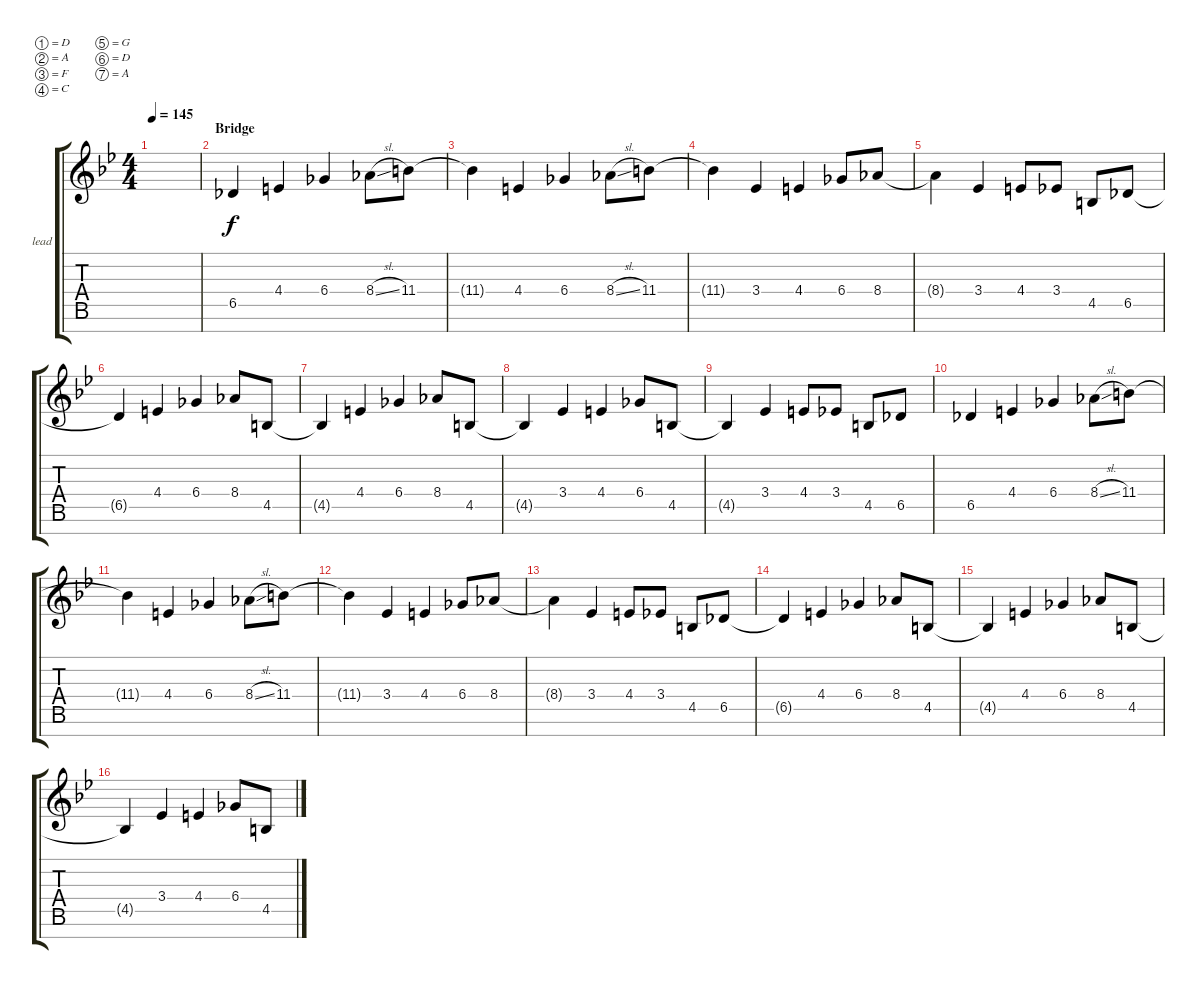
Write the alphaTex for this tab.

\bracketExtendMode groupsimilarinstruments
\firstSystemTrackNameOrientation horizontal
\otherSystemsTrackNameOrientation horizontal
\track ("lead" "lead") {defaultSystemsLayout 4 solo instrument overdrivenguitar}
\staff {score tabs}
\tuning (D4 A3 F3 C3 G2 D2 A1)
\ts (4 4)
\tempo 145
\clef g2
\scale
0.967927
\ks bb
|
\section ("" "Bridge")
\scale
1.09622 6.5{acc b}.4{beam Up} 4.4{acc #}.4{beam Up} 6.4{acc b}.4{beam Up} 8.4{sl acc b}.8{beam Down} 11.4{acc #}.8{beam Down} |
\scale
0.967927 11.4{t acc #}.4{beam Down} 4.4{acc #}.4{beam Up} 6.4{acc b}.4{beam Up} 8.4{sl acc b}.8{beam Down} 11.4{acc #}.8{beam Down} |
\scale
0.967927 11.4{t acc #}.4{beam Down} 3.4{acc forcenatural}.4{beam Up} 4.4{acc #}.4{beam Up} 6.4{acc b}.8{beam Up} 8.4{acc b}.8{beam Up} |
\scale
0.967927 8.4{t acc b}.4{beam Down} 3.4{acc forcenatural}.4{beam Up} 4.4{acc #}.8{beam Up} 3.4{acc forcenatural}.8{beam Up} 4.5{acc #}.8{beam Up} 6.5{acc b}.8{beam Up} |
\scale
1.09622 6.5{t acc b}.4{beam Up} 4.4{acc #}.4{beam Up} 6.4{acc b}.4{beam Up} 8.4{acc b}.8{beam Up} 4.5{acc #}.8{beam Up} |
\scale
0.967927 4.5{t acc #}.4{beam Up} 4.4{acc #}.4{beam Up} 6.4{acc b}.4{beam Up} 8.4{acc b}.8{beam Up} 4.5{acc #}.8{beam Up} |
\scale
0.967927 4.5{t acc #}.4{beam Up} 3.4{acc forcenatural}.4{beam Up} 4.4{acc #}.4{beam Up} 6.4{acc b}.8{beam Up} 4.5{acc #}.8{beam Up} |
\scale
0.967927 4.5{t acc #}.4{beam Up} 3.4{acc forcenatural}.4{beam Up} 4.4{acc #}.8{beam Up} 3.4{acc forcenatural}.8{beam Up} 4.5{acc #}.8{beam Up} 6.5{acc b}.8{beam Up} |
\scale
1.09622 6.5{acc b}.4{beam Up} 4.4{acc #}.4{beam Up} 6.4{acc b}.4{beam Up} 8.4{sl acc b}.8{beam Down} 11.4{acc #}.8{beam Down} |
\scale
0.967927 11.4{t acc #}.4{beam Down} 4.4{acc #}.4{beam Up} 6.4{acc b}.4{beam Up} 8.4{sl acc b}.8{beam Down} 11.4{acc #}.8{beam Down} |
\scale
0.967927 11.4{t acc #}.4{beam Down} 3.4{acc forcenatural}.4{beam Up} 4.4{acc #}.4{beam Up} 6.4{acc b}.8{beam Up} 8.4{acc b}.8{beam Up} |
\scale
0.967927 8.4{t acc b}.4{beam Down} 3.4{acc forcenatural}.4{beam Up} 4.4{acc #}.8{beam Up} 3.4{acc forcenatural}.8{beam Up} 4.5{acc #}.8{beam Up} 6.5{acc b}.8{beam Up} |
\scale
1.09622 6.5{t acc b}.4{beam Up} 4.4{acc #}.4{beam Up} 6.4{acc b}.4{beam Up} 8.4{acc b}.8{beam Up} 4.5{acc #}.8{beam Up} |
\scale
0.967927 4.5{t acc #}.4{beam Up} 4.4{acc #}.4{beam Up} 6.4{acc b}.4{beam Up} 8.4{acc b}.8{beam Up} 4.5{acc #}.8{beam Up} |
\scale
0.967927 4.5{t acc #}.4{beam Up} 3.4{acc forcenatural}.4{beam Up} 4.4{acc #}.4{beam Up} 6.4{acc b}.8{beam Up} 4.5{acc #}.8{beam Up}
